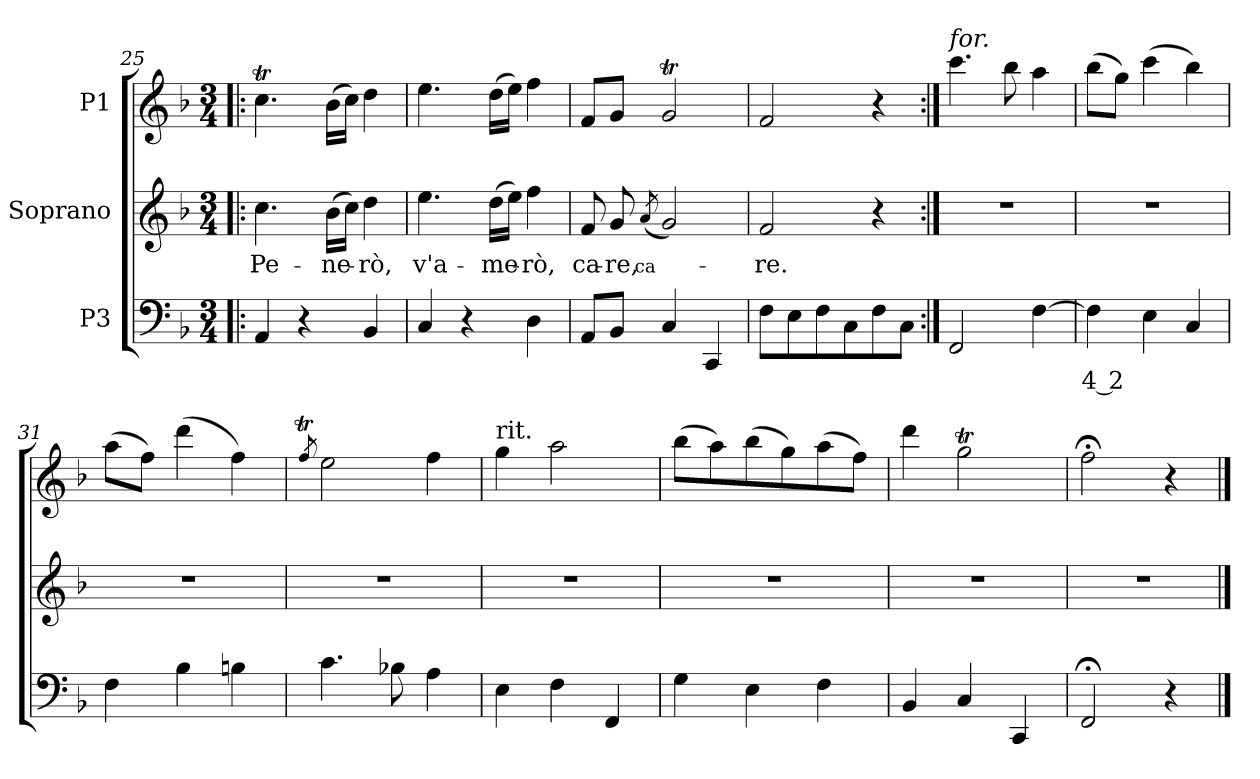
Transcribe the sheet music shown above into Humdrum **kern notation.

**kern	**text	**kern	**text	**kern
*part3	*part3	*part2	*part2	*part1
*staff3	*staff3	*staff2	*staff2	*staff1
*I"P3	*	*I"Soprano	*	*I"P1
*clefF4	*	*clefG2	*	*clefG2
*k[b-]	*	*k[b-]	*	*k[b-]
*F:	*	*F:	*	*F:
*M3/4	*	*M3/4	*	*M3/4
=25!|:	=25!|:	=25!|:	=25!|:	=25!|:
!	!	!	!LO:LY:b:color=#000000	!
4AAi/	.	4.cci\	Pe-	4.ccTi\
4r	.	.	.	.
!	!	!	!LO:LY:b:color=#000000	!
.	.	(16b-i\LL	-ne-	(16b-i\LL
.	.	16cci\JJ)	.	16cci\JJ)
!	!	!	!LO:LY:b:color=#000000	!
4BB-i/	.	4ddi\	-rò,	4ddi\
=26	=26	=26	=26	=26
!	!	!	!LO:LY:b:color=#000000	!
4Ci/	.	4.eei\	v'a-	4.eei\
4r	.	.	.	.
!	!	!	!LO:LY:b:color=#000000	!
.	.	(16ddi\LL	-me-	(16ddi\LL
.	.	16eei\JJ)	.	16eei\JJ)
!	!	!	!LO:LY:b:color=#000000	!
4Di\	.	4ffi\	-rò,	4ffi\
=27	=27	=27	=27	=27
!	!	!	!LO:LY:b:color=#000000	!
8AAi/L	.	8fi/	ca-	8fi/L
!	!	!	!LO:LY:b:color=#000000	!
8BB-i/J	.	8gi/	-re,	8gi/J
!	!	!	!LO:LY:b:color=#000000	!
.	.	(8qai/	ca-	.
4Ci/	.	2gi/)	.	2gTi/
4CCi/	.	.	.	.
=28	=28	=28	=28	=28
!	!	!	!LO:LY:b:color=#000000	!
8Fi\L	.	2fi/	-re.	2fi/
8Ei\	.	.	.	.
8Fi\	.	.	.	.
8Ci\	.	.	.	.
8Fi\	.	4r	.	4r
8Ci\J	.	.	.	.
!!LO:LB:g=z
=29:|!	=29:|!	=29:|!	=29:|!	=29:|!
!	!	!	!	!LO:TX:a:i:t=for.
!	!	!LO:N:vis=1	!	!
2FFi/	.	2.r	.	4.ccci\
.	.	.	.	8bb-i\
[4Fi\	.	.	.	4aai\
=30	=30	=30	=30	=30
!	!LO:LY:b:color=#000000	!LO:N:vis=1	!	!
4Fi\]	4 2	2.r	.	(8bb-i\L
.	.	.	.	8ggi\J)
4Ei\	.	.	.	(4ccci\
4Ci/	.	.	.	4bb-i\)
=31	=31	=31	=31	=31
!	!	!LO:N:vis=1	!	!
4Fi\	.	2.r	.	(8aai\L
.	.	.	.	8ffi\J)
4B-i\	.	.	.	(4dddi\
4Bni\	.	.	.	4ffi\)
=32	=32	=32	=32	=32
.	.	.	.	8qffTi/
!	!	!LO:N:vis=1	!	!
4.ci\	.	2.r	.	2eei\
8B-Xi\	.	.	.	.
4Ai\	.	.	.	4ffi\
=33	=33	=33	=33	=33
!	!	!	!	!LO:TX:t=rit.
!	!	!LO:N:vis=1	!	!
4Ei\	.	2.r	.	4ggi\
4Fi\	.	.	.	2aai\
4FFi/	.	.	.	.
=34	=34	=34	=34	=34
!	!	!LO:N:vis=1	!	!
4Gi\	.	2.r	.	(8bb-i\L
.	.	.	.	8aai\)
4Ei\	.	.	.	(8bb-i\
.	.	.	.	8ggi\)
4Fi\	.	.	.	(8aai\
.	.	.	.	8ffi\J)
=35	=35	=35	=35	=35
!	!	!LO:N:vis=1	!	!
4BB-i/	.	2.r	.	4dddi\
4Ci/	.	.	.	2ggTi\
4CCi/	.	.	.	.
=36	=36	=36	=36	=36
!	!	!LO:N:vis=1	!	!
2FF;i/	.	2.r	.	2ff;i\
4r	.	.	.	4r
==	==	==	==	==
*-	*-	*-	*-	*-
